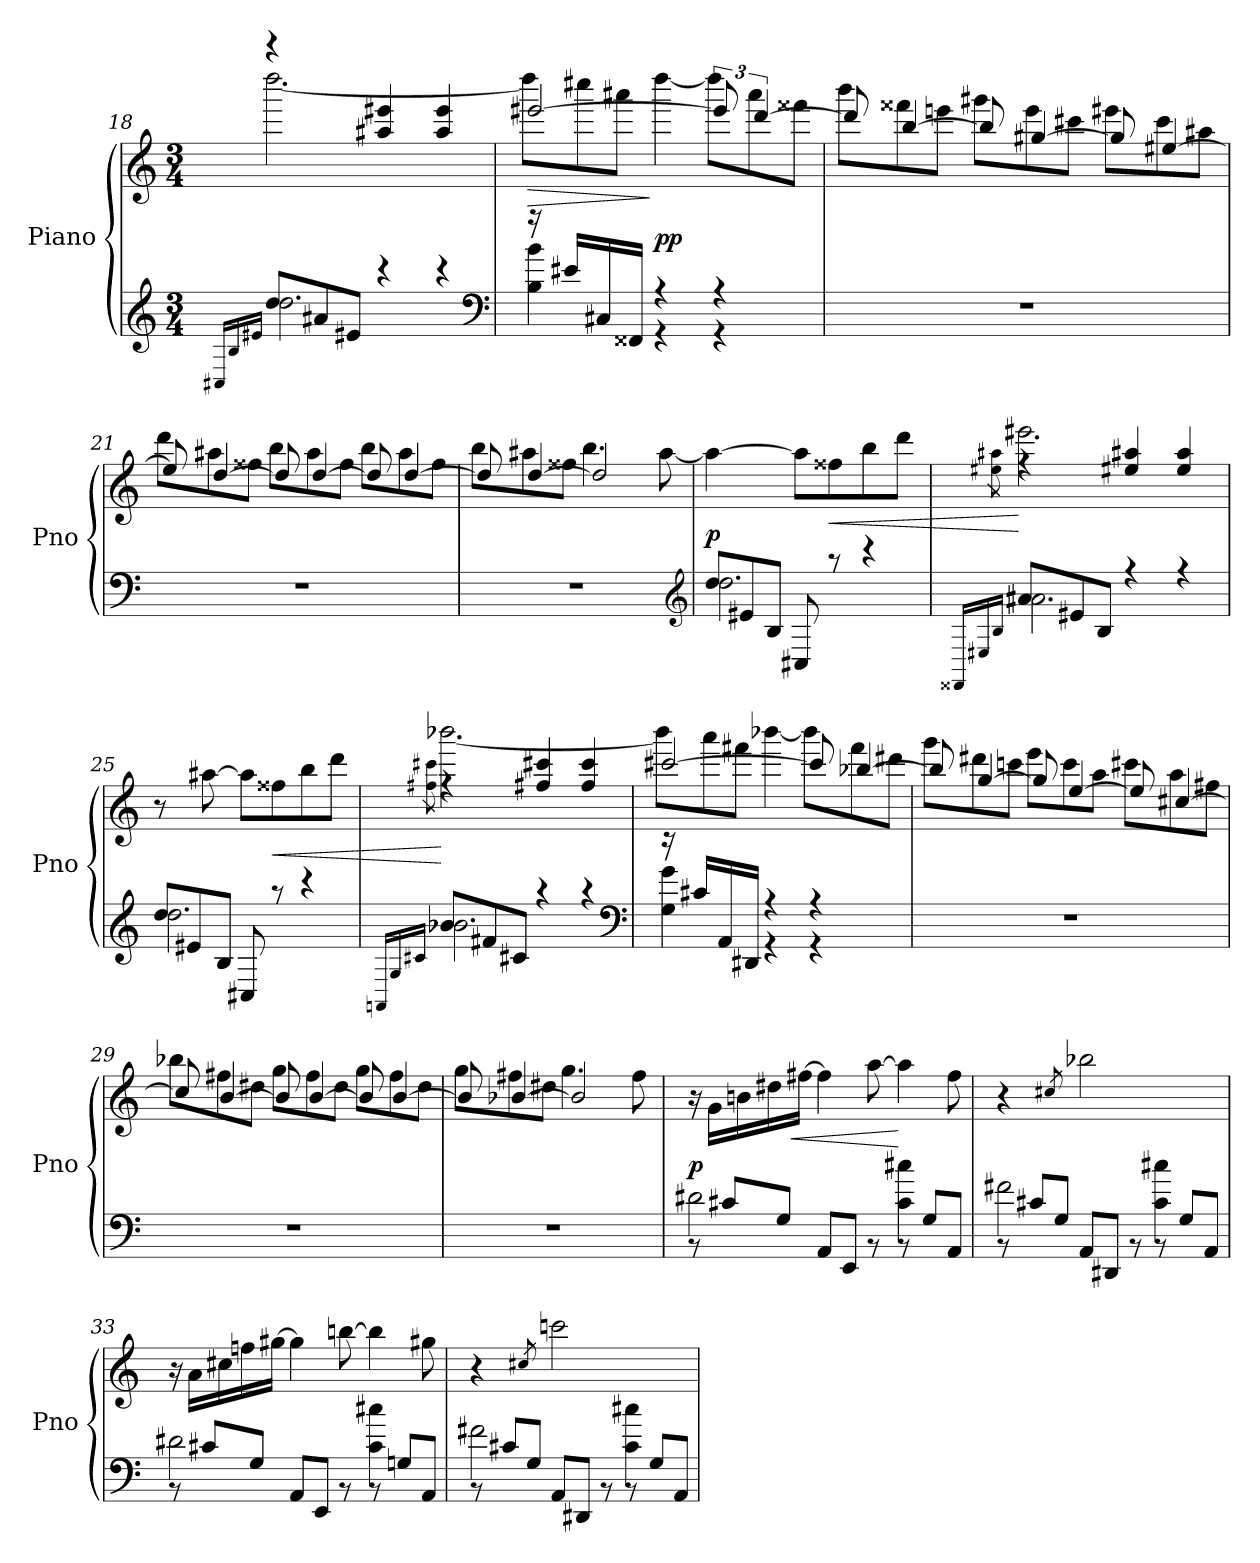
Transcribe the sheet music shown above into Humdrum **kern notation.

**kern	**kern	**dynam
*part1	*part1	*part1
*staff2	*staff1	*staff1/2
*I"Piano	*	*
*I'Pno	*	*
*clefG2	*clefG2	*
*k[]	*k[]	*
*M3/4	*M3/4	*
=18	=18	=18
16qC#XLL	.	.
16qB	.	.
16qe#XJJ	.	.
*Xtuplet	*	*
*^	*^	*
12ddL	2.dd	4r	[2.dddd	.
12a#X	.	.	.	.
12e#XJ	.	.	.	.
4r	.	4aa#X 4eee#X	.	.
4r	.	4aa# 4eee#	.	.
*clefF4	*	*	*	*
=19	=19	=19	=19	=19
*	*	*	*Xtuplet	*
16r	4B 4b	[2eee#X	12ddddL]	>
16e#XLL	.	.	.	.
.	.	.	12cccc#X	.
16C#X	.	.	.	.
.	.	.	12aaa#XJ	.
16FF##XJJ	.	.	.	.
4r	4r	.	[4dddd	] pp
4r	4r	12eee#]	12ddddL]	.
.	.	[6ddd	12aaa#	.
.	.	.	12fff##XJ	.
*v	*v	*	*	*
=20	=20	=20	=20
2.r	12ddd]	12bbbL	.
.	[6bb	12fff##X	.
.	.	12eeenJ	.
.	12bb]	12ggg#XL	.
.	[6gg#X	12eee	.
.	.	12ccc#XJ	.
.	12gg#]	12eee#XL	.
.	[6ee#X	12ccc#	.
.	.	12aa#XJ	.
=21	=21	=21	=21
2.r	12ee#]	12dddL	.
.	[6dd	12aa#X	.
.	.	12ff##XJ	.
.	12dd]	12bbL	.
.	[6dd	12aa#	.
.	.	12ff##J	.
.	12dd]	12bbL	.
.	[6dd	12aa#	.
.	.	12ff##J	.
=22	=22	=22	=22
2.r	12dd]	12bbL	.
.	[6dd	12aa#X	.
.	.	12ff##XJ	.
.	2dd]	4.bb	.
.	.	[8aa#	.
*	*v	*v	*
*clefG2	*	*
=23	=23	=23
*^	*	*
12ddL	2.dd	4aa#_	p
12e#X	.	.	.
12BJ	.	.	.
8C#X	.	8aa#L]	.
8r	.	8ff##X	<
4r	.	8bb	.
.	.	8dddJ	.
=24	=24	=24	=24
16qFF##XLL	.	.	.
16qE#X	.	.	.
16qBJJ	.	8qee#X 8qaa#X	.
*	*	*^	*
12a#XL	2.a#X	4rff	2.eee#X	[
12e#X	.	.	.	.
12BJ	.	.	.	.
4r	.	4ee#X 4aa#X	.	.
4r	.	4ee# 4aa#	.	.
*	*	*v	*v	*
=25	=25	=25	=25
12ddL	2.dd	8r	.
12e#X	.	.	.
.	.	[8aa#X	.
12BJ	.	.	.
8C#X	.	8aa#L]	.
8r	.	8ff##X	<
4r	.	8bb	.
.	.	8dddJ	.
=26	=26	=26	=26
.	16qAAnLL	.	.
.	16qG	.	.
.	16qc#XJJ	8qff#X 8qccc#X	.
*	*	*^	*
12b-XL	2.b-X	4rff	[2.bbb-X	[
12f#X	.	.	.	.
12c#XJ	.	.	.	.
4r	.	4ff#X 4ccc#X	.	.
4r	.	4ff# 4ccc#	.	.
*clefF4	*	*	*	*
=27	=27	=27	=27	=27
16r	4G 4g	[2ccc#X	12bbb-L]	.
16c#XLL	.	.	.	.
.	.	.	12aaa	.
16AA	.	.	.	.
.	.	.	12fff#XJ	.
16DD#XJJ	.	.	.	.
4r	4r	.	[4bbb-X	.
4r	4r	12ccc#]	12bbb-L]	.
.	.	[6bb-X	12fff#	.
.	.	.	12ddd#XJ	.
*v	*v	*	*	*
=28	=28	=28	=28
2.r	12bb-]	12gggL	.
.	[6gg	12ddd#X	.
.	.	12cccnJ	.
.	12gg]	12eeeL	.
.	[6ee	12ccc	.
.	.	12aaJ	.
.	12ee]	12ccc#XL	.
.	[6cc#X	12aa	.
.	.	12ff#XJ	.
=29	=29	=29	=29
2.r	12cc#]	12bb-XL	.
.	[6b	12ff#X	.
.	.	12dd#XJ	.
.	12b]	12ggL	.
.	[6b	12ff#	.
.	.	12dd#J	.
.	12b]	12ggL	.
.	[6b	12ff#	.
.	.	12dd#J	.
=30	=30	=30	=30
2.r	12b]	12ggL	.
.	[6b-X	12ff#X	.
.	.	12dd#XJ	.
.	2b-]	4.gg	.
.	.	8ff#	.
*	*v	*v	*
=31	=31	=31
*^	*	*
12rBB	2d#X	20r	p
.	.	20gLL	.
12c#XL	.	.	.
.	.	20bn	.
.	.	20dd#X	.
12GJ	.	.	.
.	.	[20ff#XJJ	<
12AAL	.	6ff#]	.
12EEJ	.	.	.
12rBB	.	[12aa	.
12rBB	4c# 4cc#X	6aa]	[
12GL	.	.	.
12AAJ	.	12ff#	.
=32	=32	=32	=32
12rBB	2f#X	4r	.
12c#XL	.	.	.
12GJ	.	.	.
.	.	8qcc#X	.
12AAL	.	2bb-X	.
12DD#XJ	.	.	.
12rBB	.	.	.
12rBB	4c# 4cc#X	.	.
12GL	.	.	.
12AAJ	.	.	.
=33	=33	=33	=33
12rBB	2d#X	20r	.
.	.	20aLL	.
12c#XL	.	.	.
.	.	20cc#X	.
.	.	20ffn	.
12GJ	.	.	.
.	.	[20gg#XJJ	.
12AAL	.	6gg#]	.
12EEJ	.	.	.
12rBB	.	[12bbn	.
12rBB	4c# 4cc#X	6bb]	.
12GnL	.	.	.
12AAJ	.	12gg#X	.
=34	=34	=34	=34
12rBB	2f#X	4r	.
12c#XL	.	.	.
12GJ	.	.	.
.	.	8qcc#X	.
12AAL	.	2cccn	.
12DD#XJ	.	.	.
12rBB	.	.	.
12rBB	4c# 4cc#X	.	.
12GL	.	.	.
12AAJ	.	.	.
*v	*v	*	*
=	=	=
*-	*-	*-
